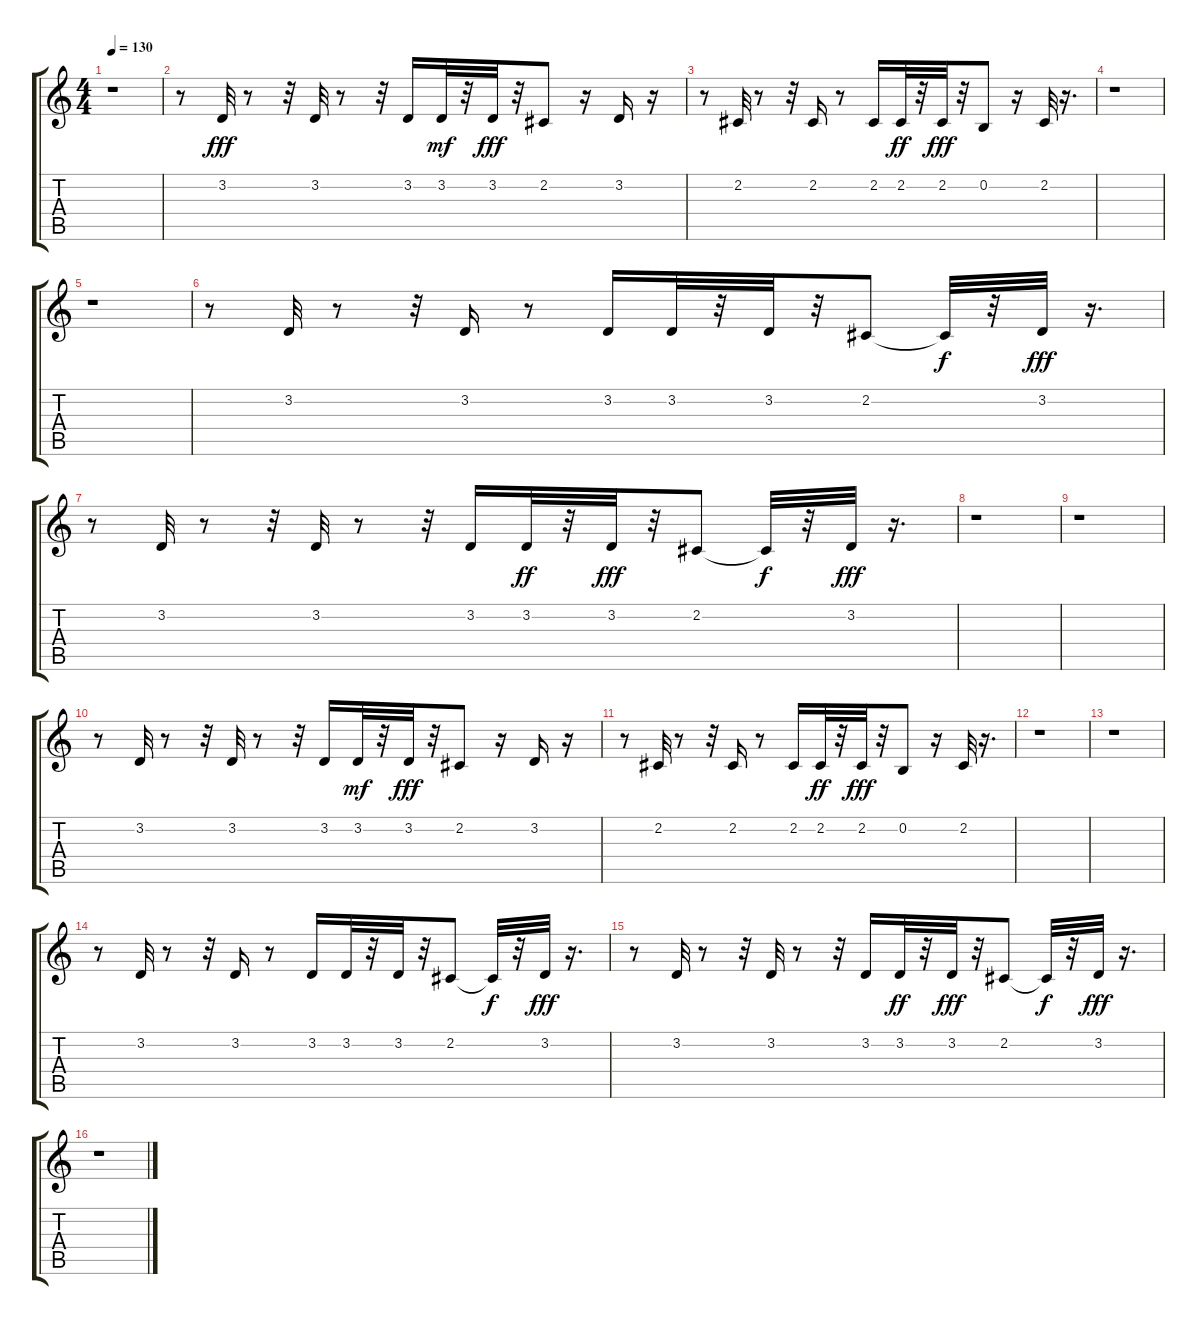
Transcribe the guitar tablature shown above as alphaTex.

\track "" {instrument voiceoohs}
\staff {score tabs}
\tuning (E4 B3 G3 D3 A2 E2) {hide}
\ts (4 4)
\tempo 130
\clef g2
\ks c
r.1{dy fff} |
r.8 3.2.32 r.8 r.32 3.2.32 r.8 r.32 3.2.16 3.2.32{dy mf} r.32 3.2.32{dy fff} r.32 2.2.8 r.16 3.2.16 r.16 |
r.8 2.2.32 r.8 r.32 2.2.16 r.8 2.2.16 2.2.32{dy ff} r.32 2.2.32{dy fff} r.32 0.2.8 r.16 2.2.32 r.16{d} |
r.1 |
r.1 |
r.8 3.2.32 r.8 r.32 3.2.16 r.8 3.2.16 3.2.32 r.32 3.2.32 r.32 2.2.8 2.2{t}.32{dy f} r.32 3.2.32{dy fff} r.16{d} |
r.8 3.2.32 r.8 r.32 3.2.32 r.8 r.32 3.2.16 3.2.32{dy ff} r.32 3.2.32{dy fff} r.32 2.2.8 2.2{t}.32{dy f} r.32 3.2.32{dy fff} r.16{d} |
r.1 |
r.1 |
r.8 3.2.32 r.8 r.32 3.2.32 r.8 r.32 3.2.16 3.2.32{dy mf} r.32 3.2.32{dy fff} r.32 2.2.8 r.16 3.2.16 r.16 |
r.8 2.2.32 r.8 r.32 2.2.16 r.8 2.2.16 2.2.32{dy ff} r.32 2.2.32{dy fff} r.32 0.2.8 r.16 2.2.32 r.16{d} |
r.1 |
r.1 |
r.8 3.2.32 r.8 r.32 3.2.16 r.8 3.2.16 3.2.32 r.32 3.2.32 r.32 2.2.8 2.2{t}.32{dy f} r.32 3.2.32{dy fff} r.16{d} |
r.8 3.2.32 r.8 r.32 3.2.32 r.8 r.32 3.2.16 3.2.32{dy ff} r.32 3.2.32{dy fff} r.32 2.2.8 2.2{t}.32{dy f} r.32 3.2.32{dy fff} r.16{d} |
r.1
